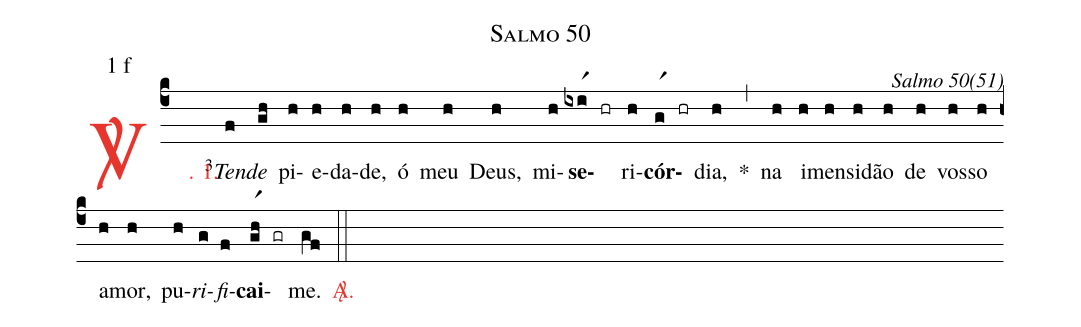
name: Salmo 50;
mode: 1;
mode-differentia: f;
commentary: Salmo 50(51);
%%
(c4)

<c><sp>V/</sp>. 1.</c>() <v>\VSup{3}</v><i>Ten</i>(f)<i>de</i>(gh) pi(h)e(h)da(h)de,(h) ó(h) meu(h) Deus,(h) mi(h)<b>se</b>(ixir1)(hr)ri(h)<b>cór</b>(gr1)(hr)dia,(h) *(,) na(h) i(h)men(h)si(h)dão(h) de(h) vos(h)so(h) a(h)mor,(h) pu(h)<i>ri</i>(g)<i>fi</i>(f)<b>cai</b>-(gr1h)(gr)me.(gf)

<c><sp>A/</sp>.</c>(::)
